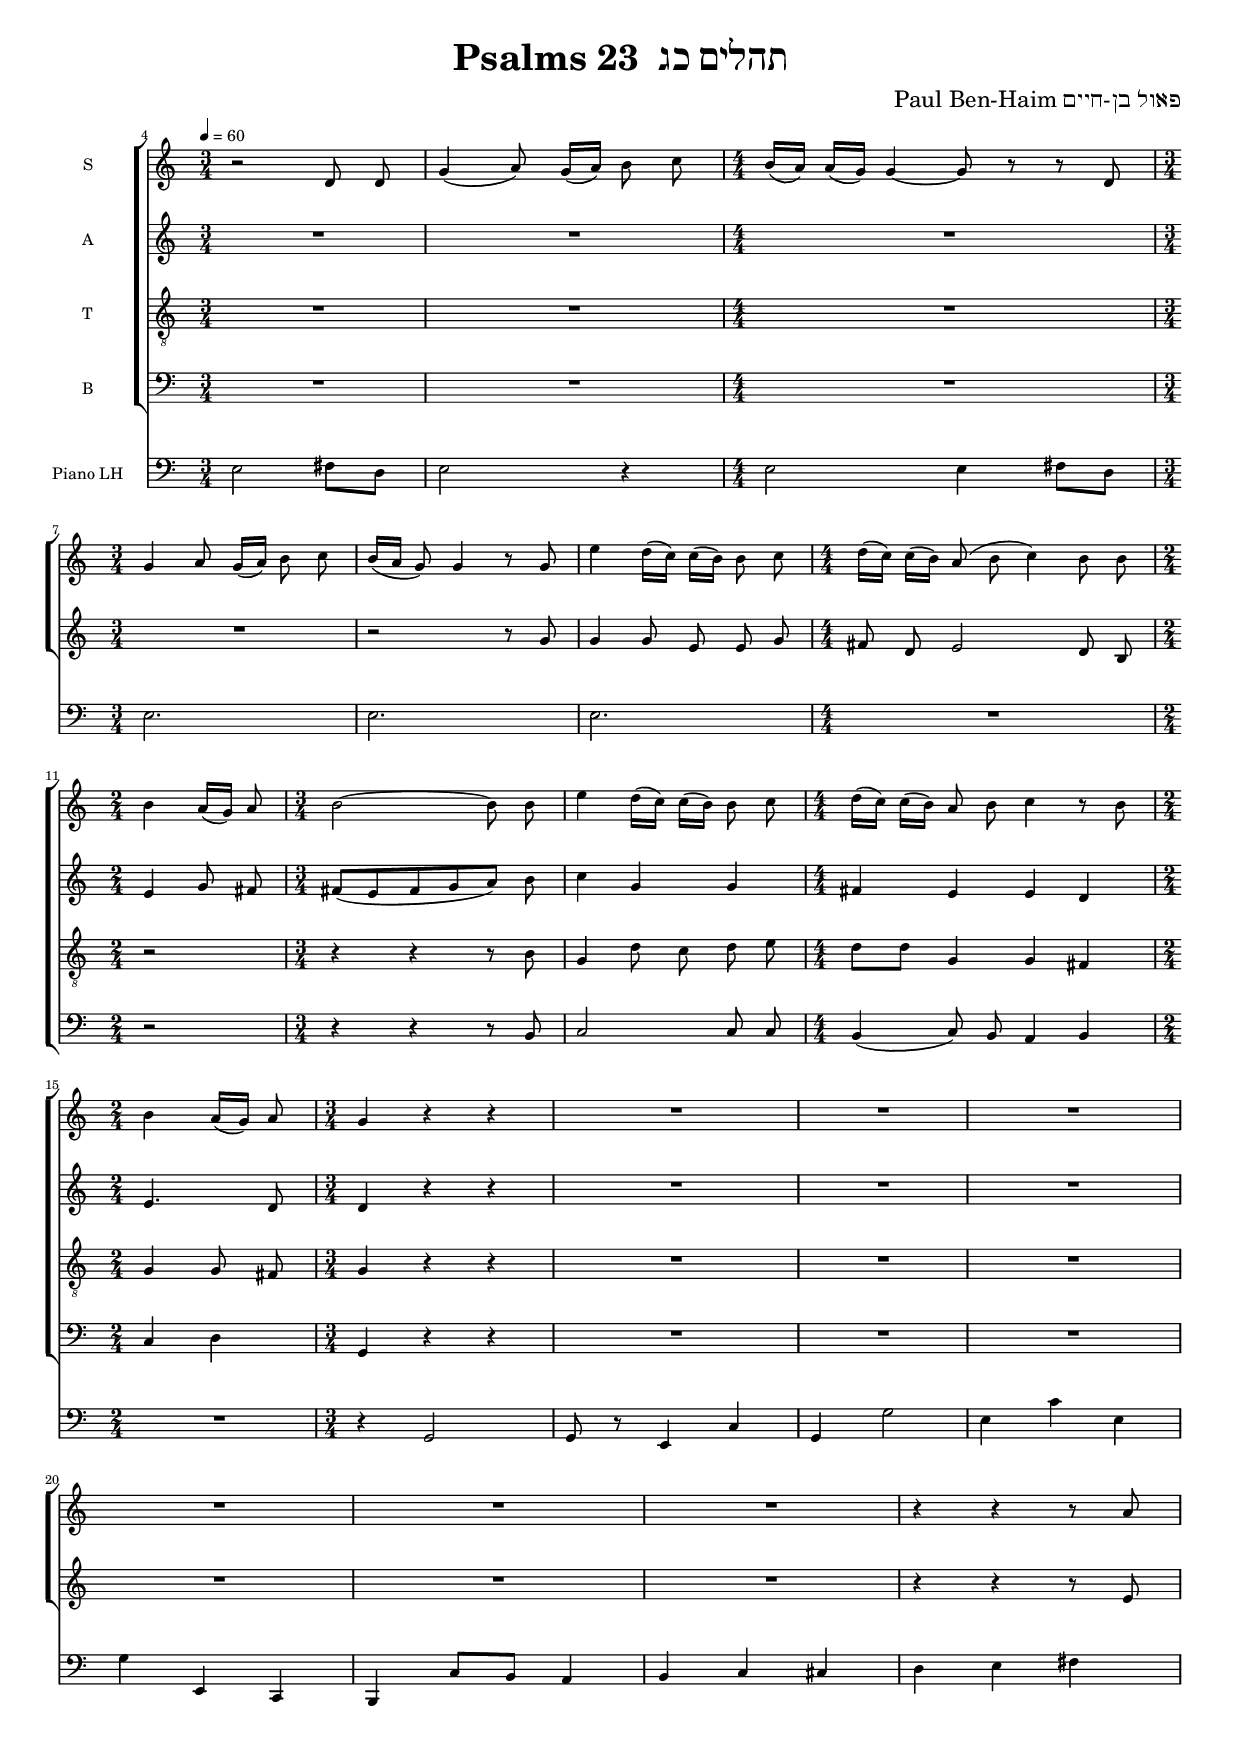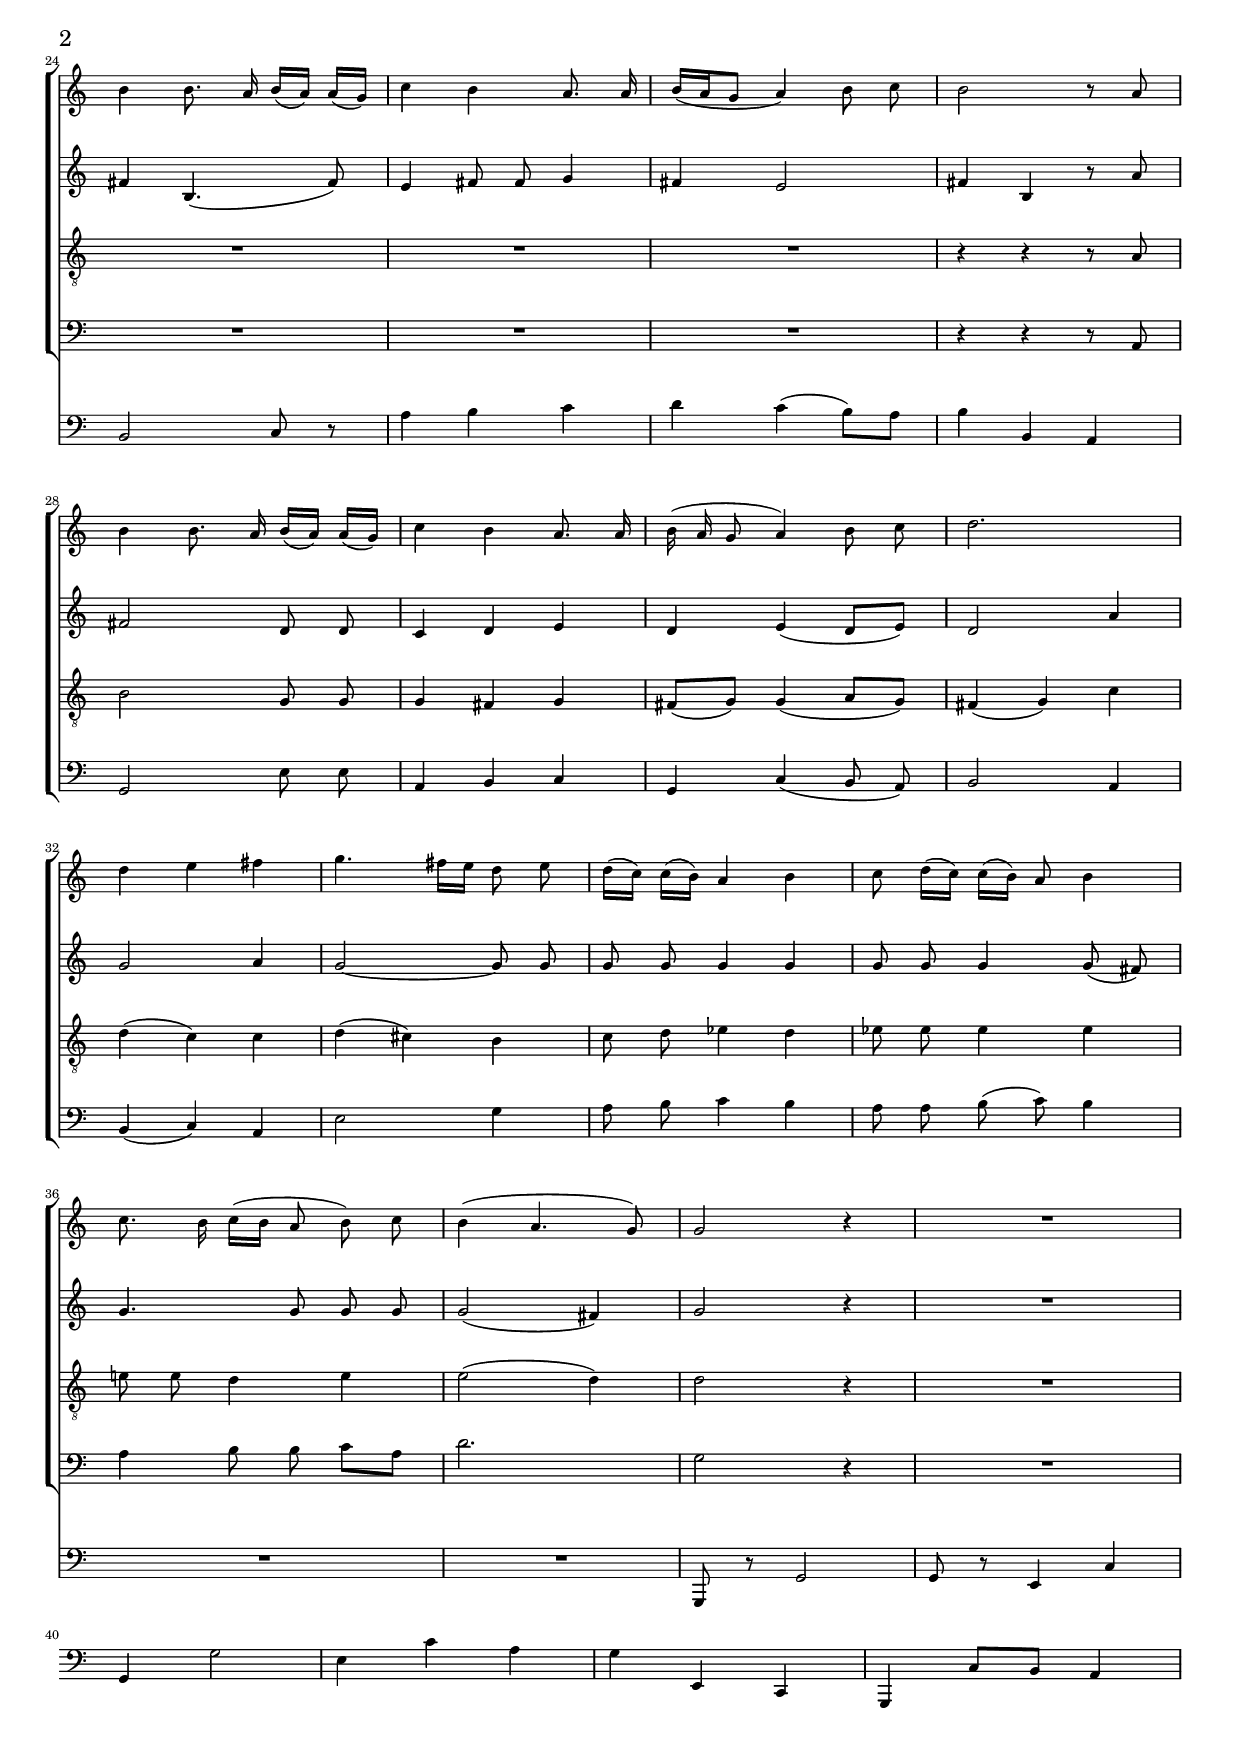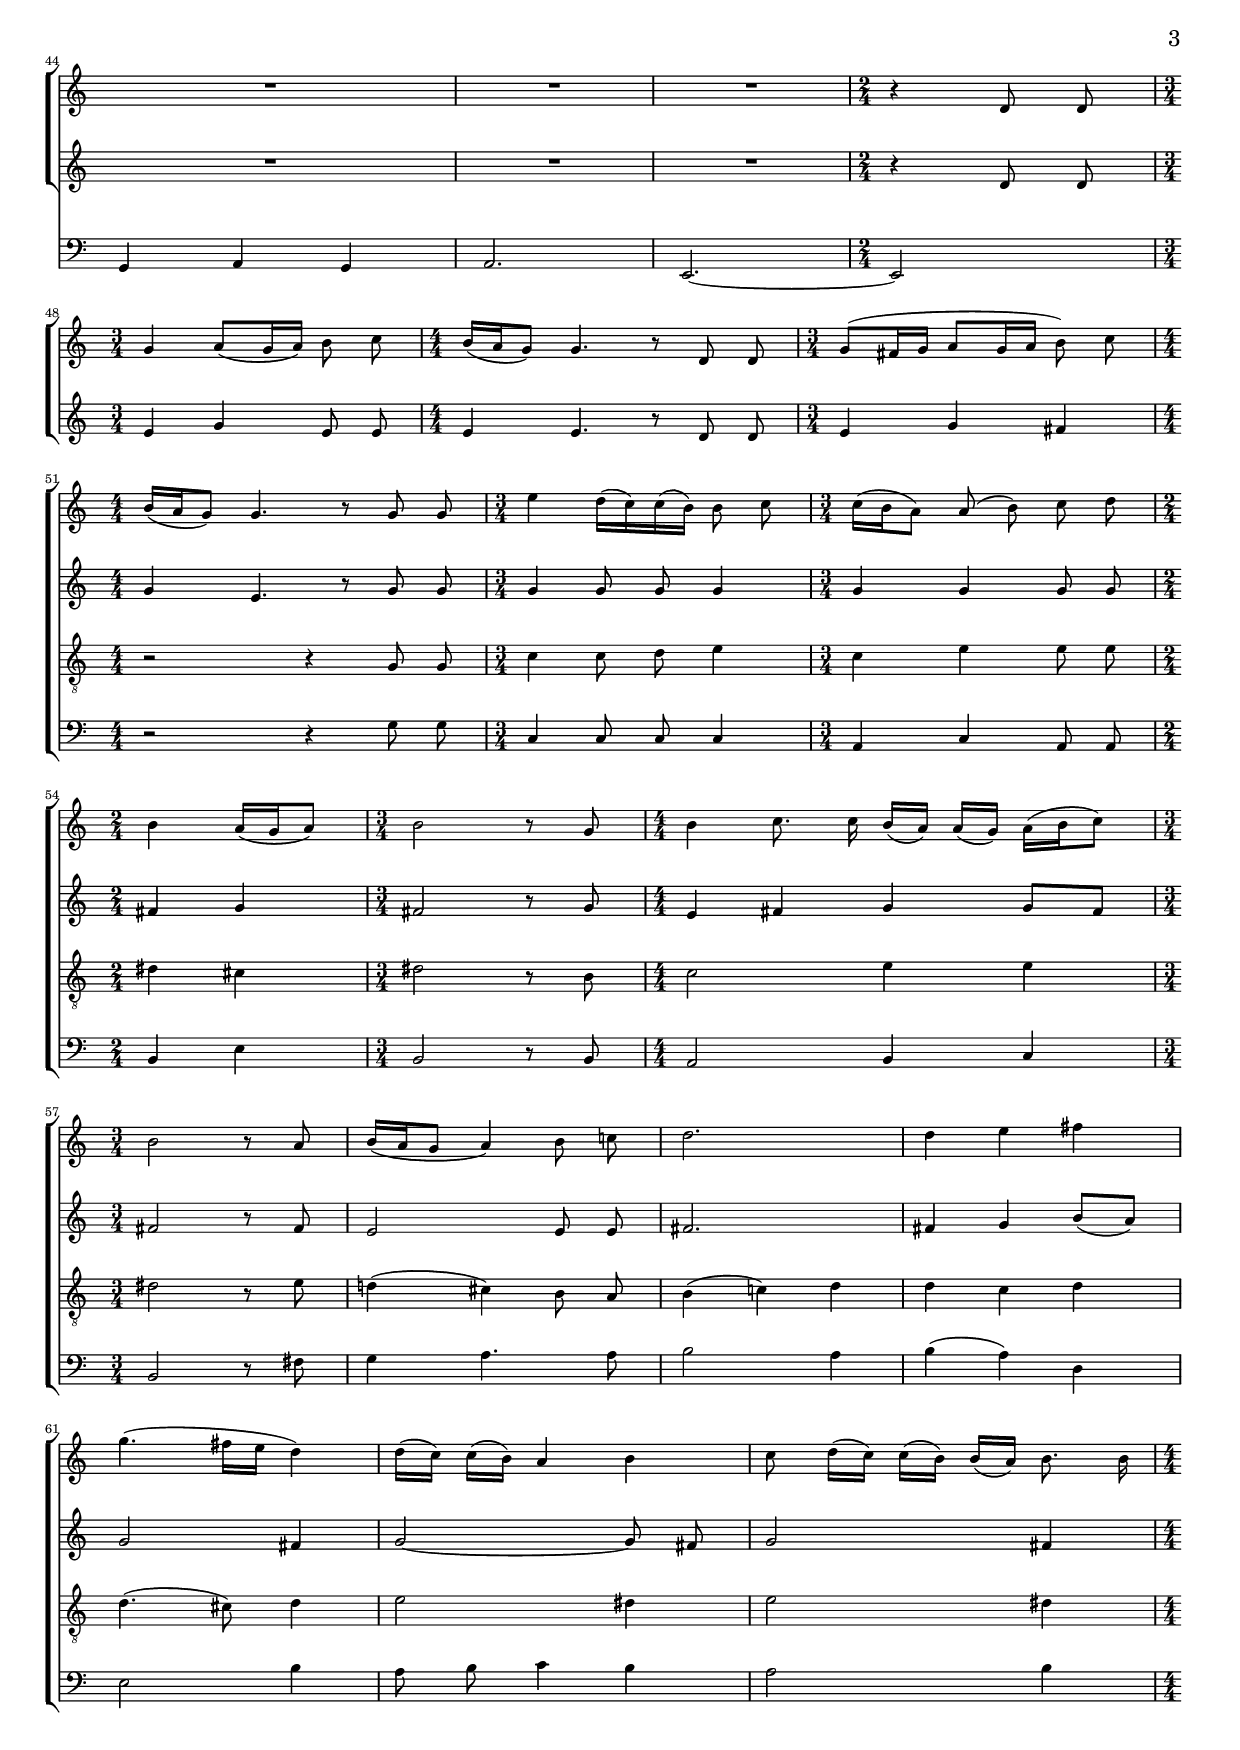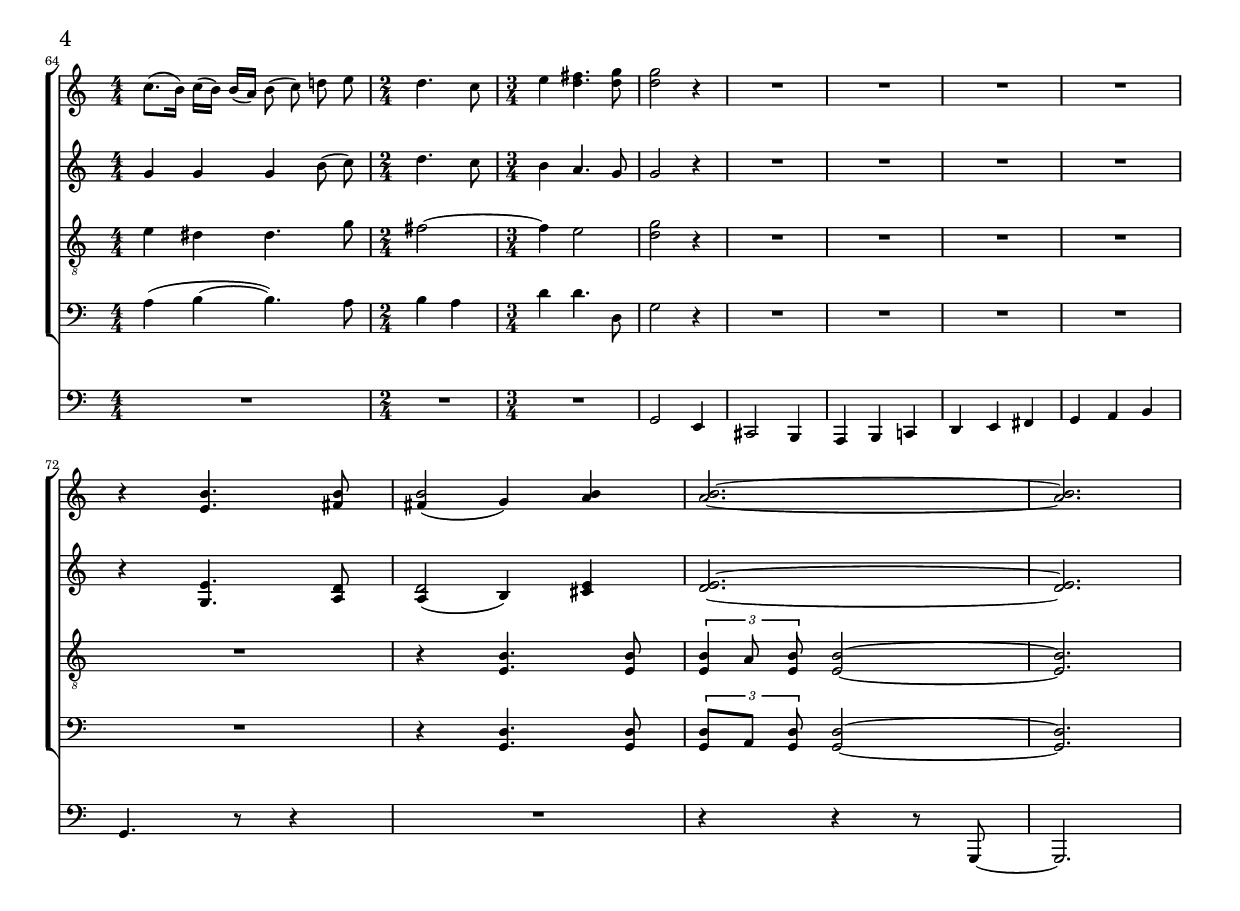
\include "english.ly"
\version "2.22.0"

global = {
  \key a \minor
  \time 3/4
  \tempo 4 = 60
}

%%%%%%%%%%%%%%%%%%%%%%%%%%%%%%%%
sopMusic = \relative c'' {
  \dynamicUp \numericTimeSignature
  % page 12
  \set Score.currentBarNumber = #4
  r2 d,8 d8 |
  g4( a8) g16[( a]) b8 c |
  \time 4/4 b16[( a]) a[( g]) g4~ g8 r8 r8 d8 |
\break
  % page 13
  \time 3/4 g4 a8  g16[( a]) b8 c |
  b16[( a] g8) g4 r8 g8 |
  e'4 d16[( c]) c[( b]) b8 c8 |
  \time 4/4 d16[( c]) c[( b]) a8( b c4) b8 b |
\break
  \time 2/4 b4 a16[( g]) a8 |
  \time 3/4 b2~ b8 b8 |
  e4 d16[( c]) c[( b]) b8 c8 |
  \time 4/4 d16[( c]) c[( b]) a8 b c4 r8 b8 |
\break
  % page 14
  \time 2/4 b4 a16[( g]) a8 |
  \time 3/4 g4 r4 r4 |
  R1*3/4 |
  R1*3/4 |
  R1*3/4 |
\break
  R1*3/4 |
  R1*3/4 |
  R1*3/4 |
  r4 r4 r8 a8 |
\break
  % page 15
  b4 b8. a16 b16[( a]) a[( g]) |
  c4 b a8. a16 |
  b16[( a g8] a4) b8 c |
  b2 r8 a8 |
\break
  b4 b8. a16 b16[( a]) a[( g]) |
  c4 b a8. a16 |
  b16( a g8] a4) b8 c |
  d2. |
\break
  % page 16, bar 32
  d4 e fs |
  g4. fs16[ e] d8 e |
  d16[( c]) c[( b]) a4 b |
  c8 d16[( c]) c[( b]) a8 b4 |
\break % bqr 36
  c8. b16 c16[(b] a8 b) c8 |
  b4( a4. g8) |
  g2 r4 |
  R1*3/4 |
\break
  % page 17, bar 40
  R1*3/4 | R1*3/4 | R1*3/4 | R1*3/4 |
\break % bar 44
  R1*3/4 | R1*3/4 | R1*3/4 |
  \time 2/4 r4 d8 d |
\break
  % page 18, bar 48
  \time 3/4 g4 a8[( g16 a]) b8 c |
  \time 4/4 b16[( a g8]) g4. r8 d8 d |
  \time 3/4 g8[( fs16 g] a8[ g16 a] b8) c8 |
\break % bar 51
  \time 4/4 b16[( a g8]) g4. r8 g8 g |
  \time 3/4 e'4 d16[( c) c( b]) b8 c |
  c16[( b a8]) a8( b) c d |
\break
  % page 19, bar 54
  \time 2/4 b4 a16[( g a8]) |
  \time 3/4 b2 r8 g8 |
  \time 4/4 b4 c8. c16 b16[( a]) a[( g]) a[( b c8]) |
\break % bar 57
  \time 3/4 b2 r8 a8 |
  b16[( a g8] a4) b8 c! |
  d2. |
  d4 e fs |
\break
  % page 20, bar 61
  g4.( fs16[ e] d4) |
  d16[( c]) c[( b]) a4 b |
  c8 d16[( c]) c[( b]) b[( a]) b8. b16 |
\break % bar 64
  \time 4/4 c8.[( b16]) c16[( b]) b[( a]) b8( c) d! e |
  \time 2/4 d4. c8 |
  \time 3/4 e4 << d4. fs4. >> <<d8 g8>> |
  <<d2 g2>> r4 |
  % page 21 % bar 68
  R1*3/4 |
  R1*3/4 |
  R1*3/4 |
  R1*3/4 |
\break % bar 72
  r4 << e,4. b'4. >> << fs8 b8 >> |
  << { fs4( g4) } b2 >> << a4 b4 >> |
  << a2.~ b2.~ >> |
  << a2. b2. >> |
} % end-of sopMusic

%%%%%%%%%%%%%%%%%%%%%%%%%%%%%%%%
altMusic = \relative c'' {
  \dynamicUp \numericTimeSignature
  % page 12
  R1*3/4 |
  R1*3/4 |
  \time 4/4 R1 |
  % page 13
  \time 3/4 R1*3/4 |
  r2 r8 g8 |
  g4 g8 e e g |
  \time 4/4 fs8 d  e2 d8 b |

  \time 2/4 e4  g8 fs8 |
  \time 3/4 fs8[( e fs g a]) b |
  c4 g g |
  \time 4/4 fs4 e e d |
  % page 14
  \time 2/4 e4. d8 |
  \time 3/4 d4 r4 r4 |
  R1*3/4 |
  R1*3/4 |
  R1*3/4 |

  R1*3/4 |
  R1*3/4 |
  R1*3/4 |
  r4 r4 r8 e8
  % page 15
  fs4 b,4.( fs'8) |
  e4 fs8 fs g4 |
  fs4 e2 |
  fs4 b, r8 a'8 |

  fs2 d8 d8 |
  c4 d e |
  d e( d8[ e]) |
  d2 a'4 |
  % page 16
  g2 a4 |
  g2~ g8 g8 |
  g8 g g4 g |
  g8 g g4 g8( fs) |

  g4. g8 g g |
  g2( fs4) |
  g2 r4 |
  R1*3/4 |
  % page 17
  R1*3/4 | R1*3/4 | R1*3/4 | R1*3/4 |

  R1*3/4 | R1*3/4 | R1*3/4 |
  \time 2/4 r4 d8 d |
  % page 18
  \time 3/4 e4 g e8 e8 |
  \time 4/4 e4 e4. r8 d8 d8 |
  \time 3/4 e4 g fs |

  \time 4/4 g4 e4. r8 g8 g |
  \time 3/4 g4 g8 g g4 |
  g4 g g8 g |
  % page 19, bar 54
  \time 2/4 fs4 g |
  \time 3/4 fs2 r8 g8 |
  \time 4/4 e4 fs g g8[ fs] |
  % bar 57
  \time 3/4 fs2 r8 fs8 |
  e2  e8 e |
  fs2. |
  fs4 g b8[( a]) |
  % page 20, bar 61
  g2 fs4 |
  g2~ g8 fs |
  g2 fs4 |
  % bar 64
  \time 4/4 g4 g g b8( c) |
  \time 2/4 d4. c8 |
  \time 3/4 b4 a4. g8 |
  g2 r4 |
  % page 21 % bar 68
  R1*3/4 |
  R1*3/4 |
  R1*3/4 |
  R1*3/4 |
  % bar 72
  r4 << g,4. e'4. >> << a,8 d8 >> |
  << { a4( b4) } d2 >> << cs4 e4 >> |
  << d2.~ e2.~ >> |
  << d2. e2. >> |
} % end of altMusic

%%%%%%%%%%%%%%%%%%%%%%%%%%%%%%%%
tenMusic = \relative c' {
  \dynamicUp \numericTimeSignature
  % page 12
  R1*3/4 |
  R1*3/4 |
  \time 4/4 R1 |
  % page 13, bar 7
  \time 3/4 R1*3/4 |
  R1*3/4 |
  R1*3/4 |
  \time 4/4 R1*4/4 |
  % bar 11
  \time 2/4 r2 |
  \time 3/4 r4 r4 r8 b8 |
  g4 d'8 c d e |
  \time 4/4 d8[ d] g,4 g fs |
  % page 14
  \time 2/4 g4 g8 fs |
  \time 3/4 g4 r4 r4 |
  R1*3/4 |
  R1*3/4 |
  R1*3/4 |

  R1*3/4 |
  R1*3/4 |
  R1*3/4 |
  R1*3/4 |
  % page 15
  R1*3/4 |
  R1*3/4 |
  R1*3/4 |
  r4 r4 r8 a8 |

  b2 g8 g8 |
  g4 fs g |
  fs8[( g]) g4( a8[ g]) |
  fs4( g) c |
  % page 16
  d4( c) c |
  d( cs) b |
  c8 d ef4 d |
  ef8 ef ef4 ef |

  e!8 e d4 e |
  e2( d4)  |
  d2 r4 |
  R1*3/4 |
  % page 17
  R1*3/4 | R1*3/4 | R1*3/4 | R1*3/4 |

  R1*3/4 | R1*3/4 | R1*3/4 |
  \time 2/4 r2 |
  % page 18
  \time 3/4 R1*3/4 |
  \time 4/4 R1 |
  \time 3/4 R1*3/4 |

  \time 4/4 r2 r4 g,8 g8 |
  \time 3/4 c4 c8 d e4 |
  c4 e e8 e |
  % page 19, bar 54
  \time 2/4 ds4 cs |
  \time 3/4 ds2 r8 b8 |
  \time 4/4 c2 e4 e |
  % bar 57
  \time 3/4 ds2 r8 e8 |
  d!4( cs) b8 a |
  b4( c!) d |
  d4 c d |
  % page 20, bar 61
  d4.( cs8) d4 |
  e2 ds4 |
  e2 ds4 |
  % bar 64
  \time 4/4 e4 ds ds4. g8 |
  \time 2/4 fs2~ |
  \time 3/4 fs4 e2 |
  <<d2 g2>> r4
  % page 21 % bar 68
  R1*3/4 |
  R1*3/4 |
  R1*3/4 |
  R1*3/4 |
  % bar 72
  R1*3/4 |
  r4 <<e,4. b'4.>> <<e,8 b'8>> |
  << { \times 2/3 { e,4 e8 } } { \times 2/3 { b'8 a8 b8 } }>>
    <<e,2~ b'2~>> |
  <<e,2. b'2.>> |
 
} % end of tenMusic

%%%%%%%%%%%%%%%%%%%%%%%%%%%%%%%%
basMusic = \relative c {
  \dynamicUp \numericTimeSignature
  % page 12
  R1*3/4 |
  R1*3/4 |
  \time 4/4 R1 |
  % page 13
  \time 3/4 R1*3/4 |
  R1*3/4 |
  R1*3/4 |
  \time 4/4 R1*4/4 |

  \time 2/4 r2 |
  \time 3/4 r4 r4 r8 b8 |
  c2 c8 c8 |
  \time 4/4 b4( c8) b8 a4 b4 |
  % page 14
  \time 2/4 c4 d |
  \time 3/4 g,4 r4 r4 |
  R1*3/4 |
  R1*3/4 |
  R1*3/4 |

  R1*3/4 |
  R1*3/4 |
  R1*3/4 |
  R1*3/4 |
  % page 15
  R1*3/4 |
  R1*3/4 |
  R1*3/4 |
  r4 r4 r8 a8 |

  g2 e'8 e8 |
  a,4 b c |
  g c( b8 a8) |
  b2 a4 |
  % page 16
  b4( c) a |
  e'2 g4 |
  a8 b c4 b |
  a8 a b( c) b4 |

  a4 b8 b c8[ a] |
  d2. |
  g,2 r4 |
  R1*3/4 |
  % page 17
  R1*3/4 | R1*3/4 | R1*3/4 | R1*3/4 |

  R1*3/4 | R1*3/4 | R1*3/4 |
  \time 2/4 r2 |
  % page 18
  \time 3/4 R1*3/4 |
  \time 4/4 R1 |
  \time 3/4 R1*3/4 |

  \time 4/4 r2 r4 g8 g8 |
  \time 3/4 c,4 c8 c c4 |
  a4 c a8 a |
  % page 19, bar 54
  \time 2/4 b4 e |
  \time 3/4 b2 r8 b8 |
  \time 4/4 a2 b4 c4 |
  % bar 57
  \time 3/4 b2 r8 fs'8 |
  g4 a4. a8 |
  b2 a4 |
  b4( a) d, |
  % page 20, bar 61
  e2 b'4 |
  a8 b c4 b |
  a2 b4 |
  % bar 64
  \time 4/4 a4( b~ b4.) a8 |
  \time 2/4 b4 a |
  \time 3/4 d4 d4. d,8 |
  g2 r4 |
  % page 21 % bar 68
  R1*3/4 |
  R1*3/4 |
  R1*3/4 |
  R1*3/4 |
  % bar 72
  R1*3/4 |
  r4 <<g,4. d'4.>> <<g,8 d'8>> |
  << { \times 2/3 { g,8[ a8] g8 } } { \times 2/3 { d'4 d8 } }>>
    <<g,2~ d'2~>> |
  <<g,2. d'2.>> |
} % end of basMusic

LHMusic = \relative c {
  \dynamicUp \numericTimeSignature
  % page 12
  e2 fs8[ d] |
  e2 r4 |
  \time 4/4 e2 e4  fs8[ d] |
  % page 13m b1r 7
  \time 3/4 e2. |
  e2. |
  e2. |
  \time 4/4 R1*4/4 |
  % bar 11
  \time 2/4 r2 |
  \time 3/4 R1*3/4 |
  R1*3/4 |
  \time 4/4 R1*4/4
  % page 14, bar 15
  \time 2/4 R1*2/4 |
  \time 3/4 r4 g,2 |
  g8 r8 e4 c' |
  g4 g'2 |
  e4 c' e, |
  % bar 20
  g4 e, c |
  b4 c'8[ b] a4 |
  b c cs
  d4 e fs |
  % page 15, bar 24
  b,2 c8 r8 |
  a'4 b c |
  d4 c( b8[) a] |
  b4 b, a |
  % bar 28
  R1*3/4 |
  R1*3/4 |
  R1*3/4 |
  R1*3/4 |
  % page 16, bar 32
  R1*3/4 |
  R1*3/4 |
  R1*3/4 |
  R1*3/4 |
  % bar 36
  R1*3/4 |
  R1*3/4 |
  g,8 r8 g'2 |
  g8 r8 e4 c' |
  % page 17, bar 40
  g4 g'2 |
  e4 c' a |
  g4 e, c |
  g4 c'8[ b] a4 |
  % bar 44
  g4 a g |
  a2. |
  e2.~ |
  \time 2/4 e2 |
  % page 18
  \time 3/4 R1*3/4 |
  \time 4/4 R1 |
  \time 3/4 R1*3/4 |
% % bar 51
  \time 4/4 R1 |
  \time 3/4 R1*3/4 |
  \time 3/4 R1*3/4 |
% % page 19, bar 54
  \time 2/4 R1*2/4 |
  \time 3/4 R1*3/4 |
  \time 4/4 R1 |
% % bar 57
  \time 3/4 R1*3/4 |
  R1*3/4 |
  R1*3/4 |
  R1*3/4 |
  % page 20, bar 61
  R1*3/4 |
  R1*3/4 |
  R1*3/4 |
  % bar 64
  \time 4/4 R1 |
  \time 2/4 R1*2/4 |
  \time 3/4 R1*3/4 |
  g2 e4 |
  % page 21 % bar 68
  cs2  b4 |
  a4 b c! |
  d4 e fs |
  g4 a b |
 \break
  % bar 72
  g4. r8 r4 |
  R1*3/4 |
  r4 r4 r8 g,8~ |
  g2. |
} % end of LHMusic


\header {
  title = "Psalms 23  תהלים כג"
  composer = "Paul Ben-Haim פאול בן-חיים"
  % Do not display the tagline for this book
  % tagline = ##f
}

\layout {
  #(layout-set-staff-size 14)
  \context {
    \Staff
    \RemoveEmptyStaves
  }
  \context {
    \ChoirStaff
    \RemoveEmptyStaves
  }
  % \context {
  %   \Lyrics
  %   \override  LyricHyphen #'minimum-distance = #0.8
  % }
}

\score {
  <<
    \new ChoirStaff <<

      \new Staff = "sop" <<
      \set Staff.midiInstrument = "flute"
        \new Voice = "sopranos" {
          \set Staff.instrumentName = "S"
          <<
             \autoBeamOff
             \global \sopMusic
          >>
        }
      >>

      \new Staff = "alt" <<
	\set Staff.midiInstrument = #"oboe"
        \new Voice = "altos" {
          \set Staff.instrumentName = "A"
          <<
             \autoBeamOff
             \global \altMusic
          >>
        }
      >>

      \new Staff = "ten" <<
	% \set Staff.midiInstrument = #"cello"        %% too vibrator
	% \set Staff.midiInstrument = #"tenor sax"    %% Too loud
	\set Staff.midiInstrument = #"english horn"
        \clef "G_8"
        \new Voice = "tenors" {
          \set Staff.instrumentName = "T"
          <<
             \autoBeamOff
             \global \tenMusic
          >>
        }
      >>

      \new Staff = "bas" <<
	\set Staff.midiInstrument = #"bassoon"
        \clef bass
        \new Voice = "basses" {
          \set Staff.instrumentName = "B"
          <<
             \autoBeamOff
             \global \basMusic
          >>
        }
      >>
    >>
    \new Staff {
      \set Staff.midiInstrument = "acoustic grand"
      \clef bass
    \new Voice = "SoloVoice" <<
      \set Staff.instrumentName = "Piano LH"
      \autoBeamOff
      \global \LHMusic
    >>
    }
  >>

  \header { }

  \layout {
    % $(layout-set-staff-size 17)
    % \override LyricText #'font-size = #1.81
    \context {
      \Staff
    }
  }
  \midi {
    \context {
      \Score
    }
  }
}
